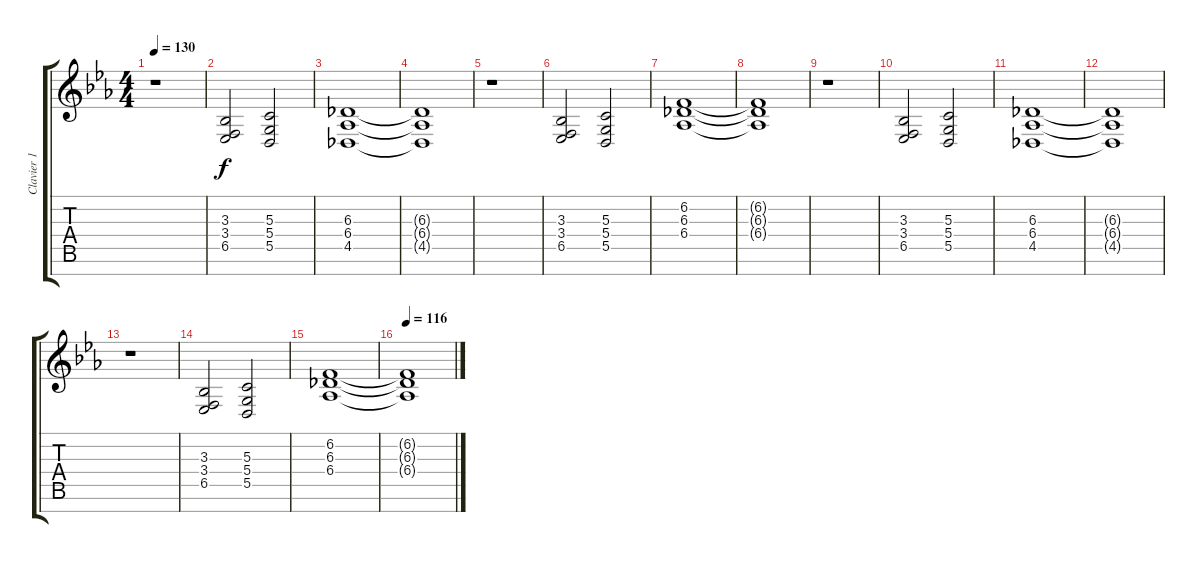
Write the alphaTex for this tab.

\track ("Clavier 1" "Clavier 1") {instrument churchorgan}
\staff {score tabs}
\tuning (E4 B3 G3 D3 A2 E2 B1) {hide}
\ts (4 4)
\tempo 130
\clef g2
\ks eb
r.1{dy f instrument churchorgan} |
(3.3 3.4 6.5).2 (5.3 5.4 5.5).2 |
(6.3 6.4 4.5).1 |
(6.3{t} 6.4{t} 4.5{t}).1 |
r.1 |
(3.3 3.4 6.5).2 (5.3 5.4 5.5).2 |
(6.2 6.3 6.4).1 |
(6.2{t} 6.3{t} 6.4{t}).1 |
r.1 |
(3.3 3.4 6.5).2 (5.3 5.4 5.5).2 |
(6.3 6.4 4.5).1 |
(6.3{t} 6.4{t} 4.5{t}).1 |
r.1 |
(3.3 3.4 6.5).2 (5.3 5.4 5.5).2 |
(6.2 6.3 6.4).1 |
\tempo 116
(6.2{t} 6.3{t} 6.4{t}).1
